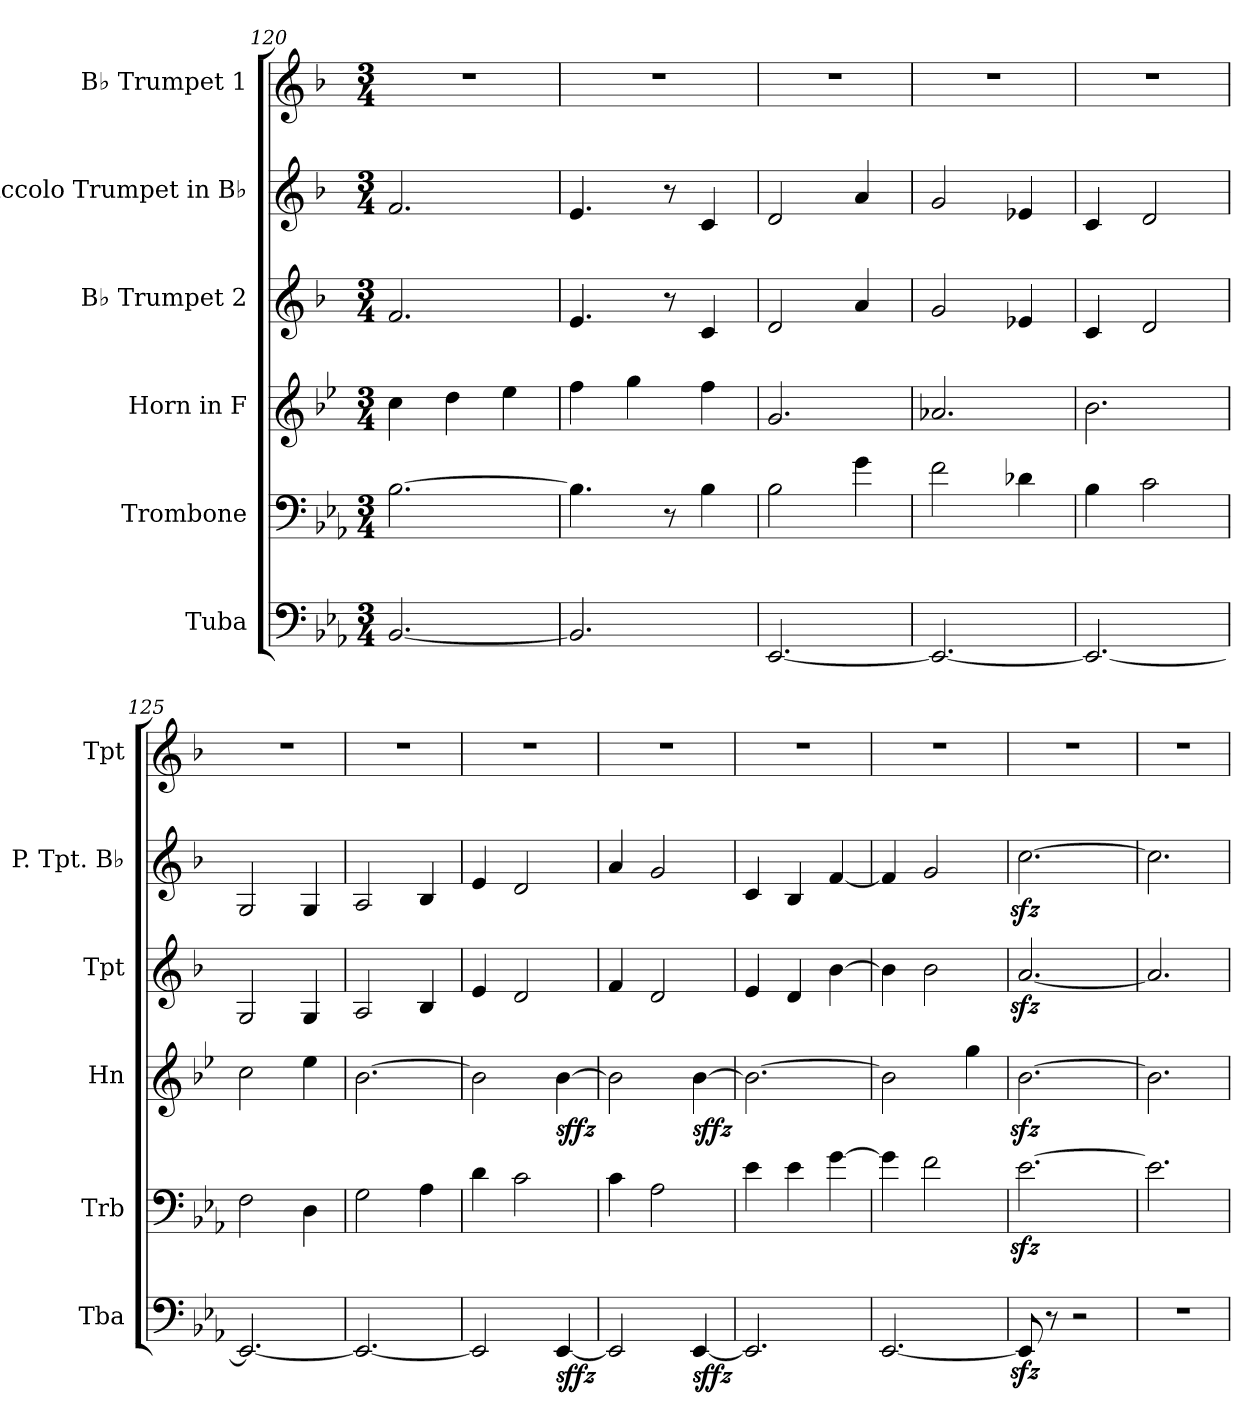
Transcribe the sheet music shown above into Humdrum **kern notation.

**kern	**dynam	**kern	**kern	**dynam	**kern	**kern	**kern
*part6	*part6	*part5	*part4	*part4	*part3	*part2	*part1
*staff6	*staff6	*staff5	*staff4	*staff4	*staff3	*staff2	*staff1
*I"Tuba	*	*I"Trombone	*I"Horn in F	*	*I"B♭ Trumpet 2	*I"Piccolo Trumpet in B♭	*I"B♭ Trumpet 1
*I'Tba	*	*I'Trb	*I'Hn	*	*I'Tpt	*I'P. Tpt. B♭	*I'Tpt
*clefF4	*	*clefF4	*clefG2	*	*clefG2	*clefG2	*clefG2
*	*	*	*ITrd4c7	*	*ITrd1c2	*ITrd-6c-10	*ITrd1c2
*k[b-e-a-]	*	*k[b-e-a-]	*k[b-e-a-]	*	*k[b-e-a-]	*k[b-e-a-]	*k[b-e-a-]
*M3/4	*	*M3/4	*M3/4	*	*M3/4	*M3/4	*M3/4
=120	=120	=120	=120	=120	=120	=120	=120
[2.BB-/	.	[2.B-\	4f\	.	2.e-/	2.ee-/	2.r
.	.	.	4g\	.	.	.	.
.	.	.	4a-\	.	.	.	.
=121	=121	=121	=121	=121	=121	=121	=121
2.BB-/]	.	4.B-\]	4b-\	.	4.d/	4.dd/	2.r
.	.	.	4cc\	.	.	.	.
.	.	8r	.	.	8r	8r	.
.	.	4B-\	4b-\	.	4B-/	4b-/	.
=122	=122	=122	=122	=122	=122	=122	=122
[2.EE-/	.	2B-\	2.c/	.	2c/	2cc/	2.r
.	.	4g\	.	.	4g/	4gg/	.
=123	=123	=123	=123	=123	=123	=123	=123
2.EE-/_	.	2f\	2.d-X/	.	2f/	2ff/	2.r
.	.	4d-X\	.	.	4d-X/	4dd-X/	.
=124	=124	=124	=124	=124	=124	=124	=124
2.EE-/_	.	4B-\	2.e-\	.	4B-/	4b-/	2.r
.	.	2c\	.	.	2c/	2cc/	.
=125	=125	=125	=125	=125	=125	=125	=125
2.EE-/_	.	2F\	2f\	.	2F/	2f/	2.r
.	.	4D\	4a-\	.	4F/	4f/	.
=126	=126	=126	=126	=126	=126	=126	=126
2.EE-/_	.	2G\	[2.e-\	.	2G/	2g/	2.r
.	.	4A-\	.	.	4A-/	4a-/	.
=127	=127	=127	=127	=127	=127	=127	=127
2EE-/]	.	4d\	2e-\]	.	4d/	4dd/	2.r
.	.	2c\	.	.	2c/	2cc/	.
!	!LO:DY:b	!	!	!LO:DY:b	!	!	!
[4EE-/	sffz	.	[4e-\	sffz	.	.	.
!!LO:LB:g=z
=128	=128	=128	=128	=128	=128	=128	=128
2EE-/]	.	4c\	2e-\]	.	4e-/	4gg/	2.r
.	.	2A-\	.	.	2c/	2ff/	.
!	!LO:DY:b	!	!	!LO:DY:b	!	!	!
[4EE-/	sffz	.	[4e-\	sffz	.	.	.
=129	=129	=129	=129	=129	=129	=129	=129
2.EE-/]	.	4e-\	2.e-\_	.	4d/	4b-/	2.r
.	.	4e-\	.	.	4c/	4a-/	.
.	.	[4g\	.	.	[4a-\	[4ee-/	.
=130	=130	=130	=130	=130	=130	=130	=130
[2.EE-/	.	4g\]	2e-\]	.	4a-\]	4ee-/]	2.r
.	.	2f\	.	.	2a-\	2ff/	.
.	.	.	4cc\	.	.	.	.
=131	=131	=131	=131	=131	=131	=131	=131
8EE-zz</]	.	[2.e-zz<\	[2.e-zz<\	.	[2.gzz</	[2.bb-zz<\	2.r
8r	.	.	.	.	.	.	.
2r	.	.	.	.	.	.	.
=132	=132	=132	=132	=132	=132	=132	=132
2.r	.	2.e-\]	2.e-\]	.	2.g/]	2.bb-\]	2.r
=	=	=	=	=	=	=	=
*-	*-	*-	*-	*-	*-	*-	*-
